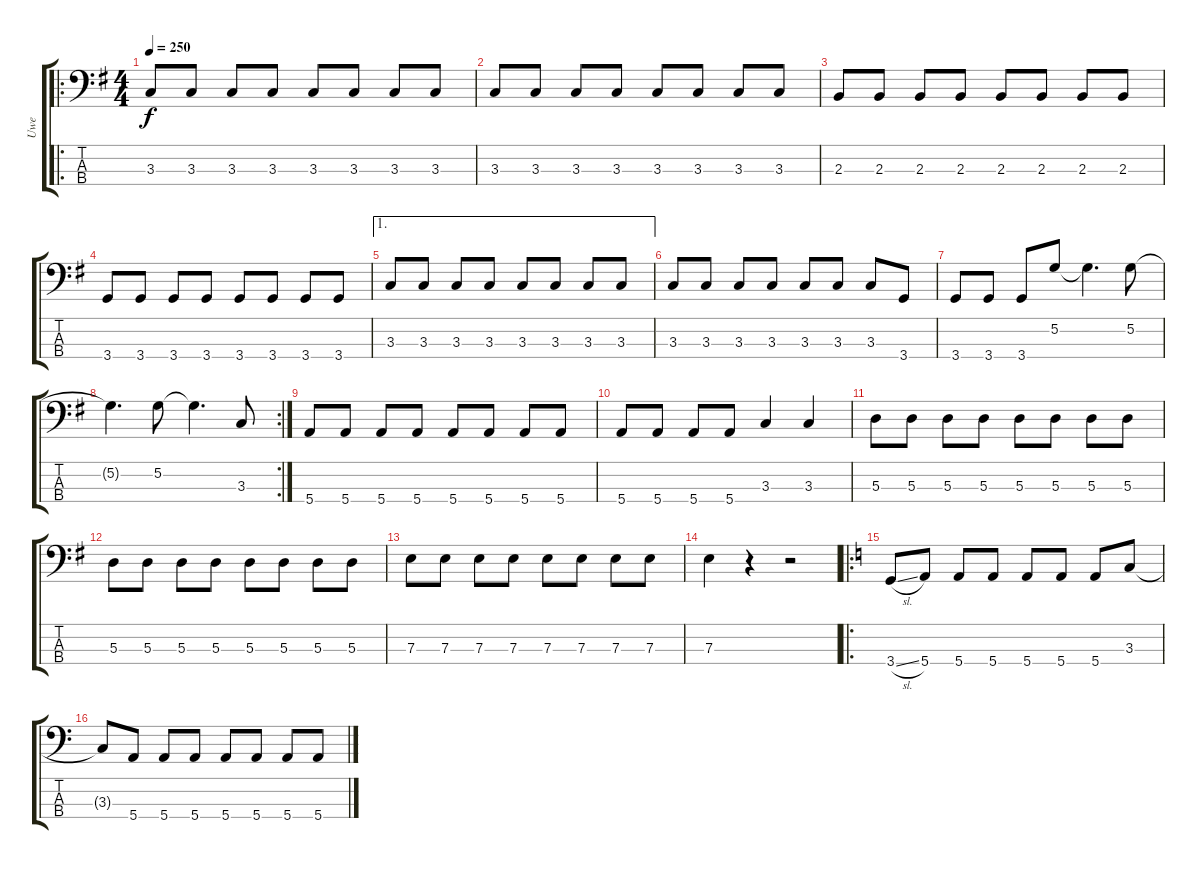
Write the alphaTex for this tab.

\track ("Uwe" "Uwe") {instrument electricbasspick}
\staff {score tabs}
\tuning (G2 D2 A1 E1) {hide}
\ro
\ts (4 4)
\tempo 250
\clef f4
\ks g
3.3.8{dy f} 3.3.8 3.3.8 3.3.8 3.3.8 3.3.8 3.3.8 3.3.8 |
3.3.8 3.3.8 3.3.8 3.3.8 3.3.8 3.3.8 3.3.8 3.3.8 |
2.3.8 2.3.8 2.3.8 2.3.8 2.3.8 2.3.8 2.3.8 2.3.8 |
3.4.8 3.4.8 3.4.8 3.4.8 3.4.8 3.4.8 3.4.8 3.4.8 |
\ae 1
3.3.8 3.3.8 3.3.8 3.3.8 3.3.8 3.3.8 3.3.8 3.3.8 |
3.3.8 3.3.8 3.3.8 3.3.8 3.3.8 3.3.8 3.3.8 3.4.8 |
3.4.8 3.4.8 3.4.8 5.2.8 5.2{t}.4{d} 5.2.8 |
\rc 2
5.2{t}.4{d} 5.2.8 5.2{t}.4{d} 3.3.8 |
5.4.8 5.4.8 5.4.8 5.4.8 5.4.8 5.4.8 5.4.8 5.4.8 |
5.4.8 5.4.8 5.4.8 5.4.8 3.3.4 3.3.4 |
5.3.8 5.3.8 5.3.8 5.3.8 5.3.8 5.3.8 5.3.8 5.3.8 |
5.3.8 5.3.8 5.3.8 5.3.8 5.3.8 5.3.8 5.3.8 5.3.8 |
7.3.8 7.3.8 7.3.8 7.3.8 7.3.8 7.3.8 7.3.8 7.3.8 |
7.3.4 r.4 r.2 |
\ro
\ks c
3.4{sl}.8 5.4.8 5.4.8 5.4.8 5.4.8 5.4.8 5.4.8 3.3.8 |
3.3{t}.8 5.4.8 5.4.8 5.4.8 5.4.8 5.4.8 5.4.8 5.4.8
